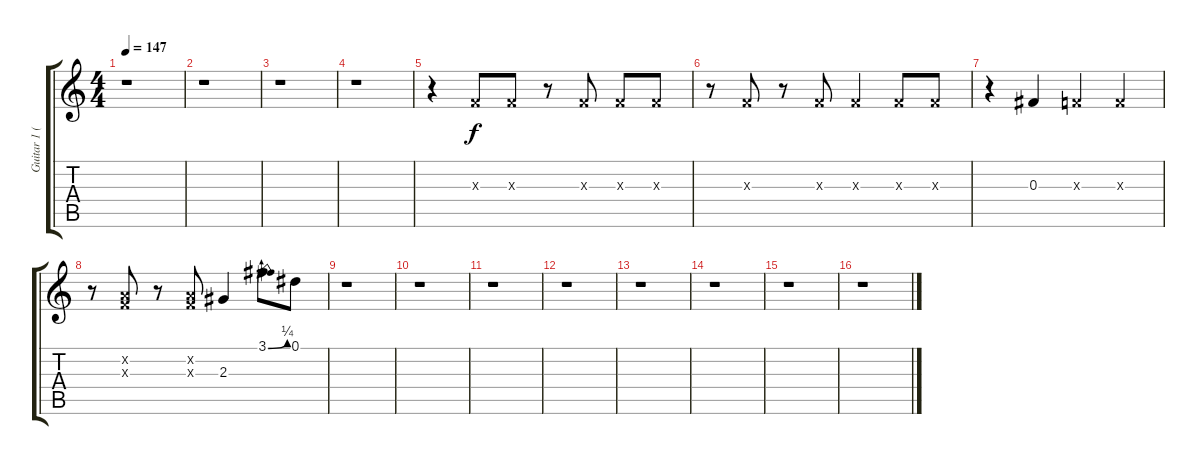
\track ("Guitar 1 (Clean)" "Guitar 1 (") {instrument electricguitarclean}
\staff {score tabs}
\tuning (Eb4 Bb3 Gb3 Db3 Ab2 Eb2) {hide}
\ts (4 4)
\tempo 147
\clef g2
\ks c
r.1{dy f} |
r.1 |
r.1 |
r.1 |
r.4 -1.3{x}.8 -1.3{x}.8 r.8 -1.3{x}.8 -1.3{x}.8 -1.3{x}.8 |
r.8 -1.3{x}.8 r.8 -1.3{x}.8 -1.3{x}.4 -1.3{x}.8 -1.3{x}.8 |
r.4 0.3.4 -1.3{x}.4 -1.3{x}.4 |
r.8 (-1.2{x} -1.3{x}).8 r.8 (-1.2{x} -1.3{x}).8 2.3.4 3.1{be (bend 0 0 60 1)}.8 0.1.8 |
r.1 |
r.1 |
r.1 |
r.1 |
r.1 |
r.1 |
r.1 |
r.1
